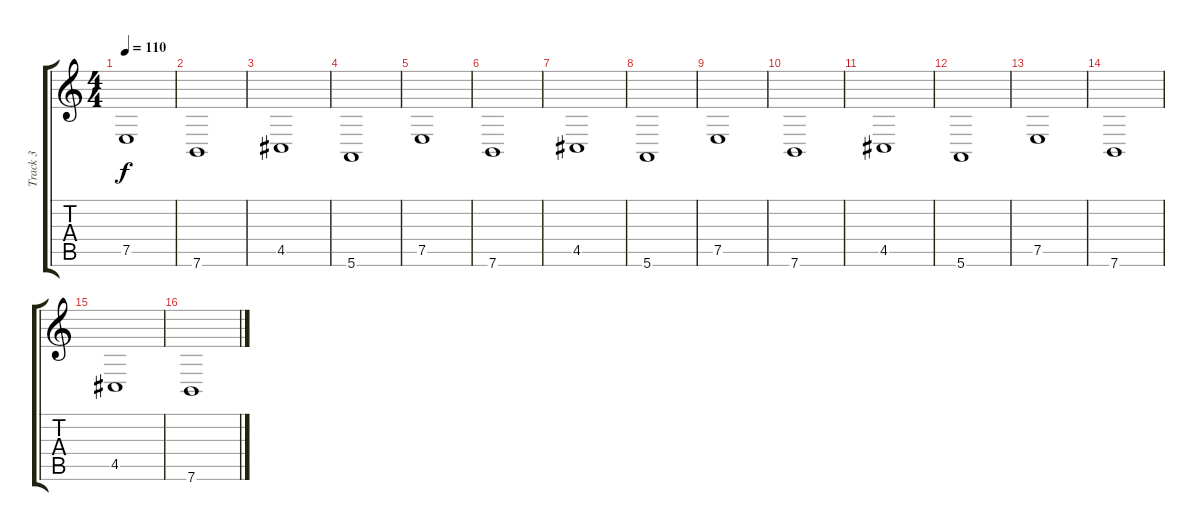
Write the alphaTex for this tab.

\track ("Track 3" "Track 3") {instrument stringensemble1}
\staff {score tabs}
\tuning (E4 B3 G3 D3 A2 E2) {hide}
\ts (4 4)
\tempo 110
\clef g2
\ks c
7.5.1{dy f} |
7.6.1 |
4.5.1 |
5.6.1 |
7.5.1 |
7.6.1 |
4.5.1 |
5.6.1 |
7.5.1 |
7.6.1 |
4.5.1 |
5.6.1 |
7.5.1 |
7.6.1 |
4.5.1 |
7.6.1
